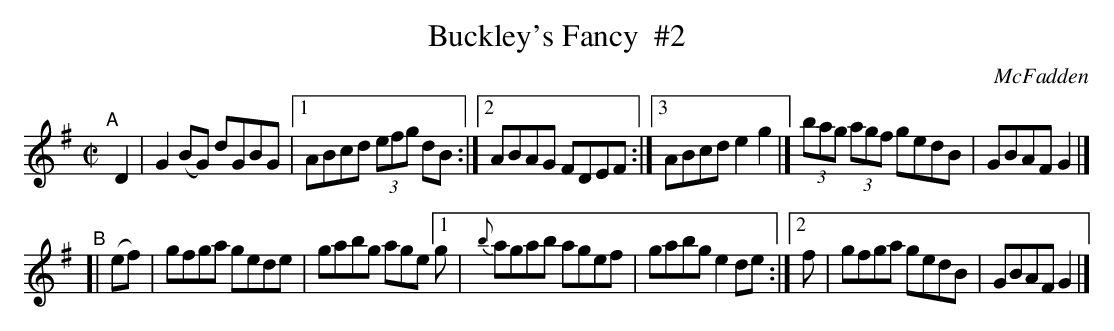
X:1
T: Buckley's Fancy  #2
M: C|
L: 1/8
O: McFadden
K: G
"^A"[|] D2 |\
G2(BG) dGBG |[1 ABcd (3efg dB :|[2 ABAG FDEF :|\
[3 ABcd e2g2 |] (3bag (3agf gedB | GBAFG2 |]
"^B"[| (ef) |\
gfga gede | gabg age \
[1 g | {b}agab agef | gabge2de :|\
[2 f | gfga gedB | GBAFG2 |]
